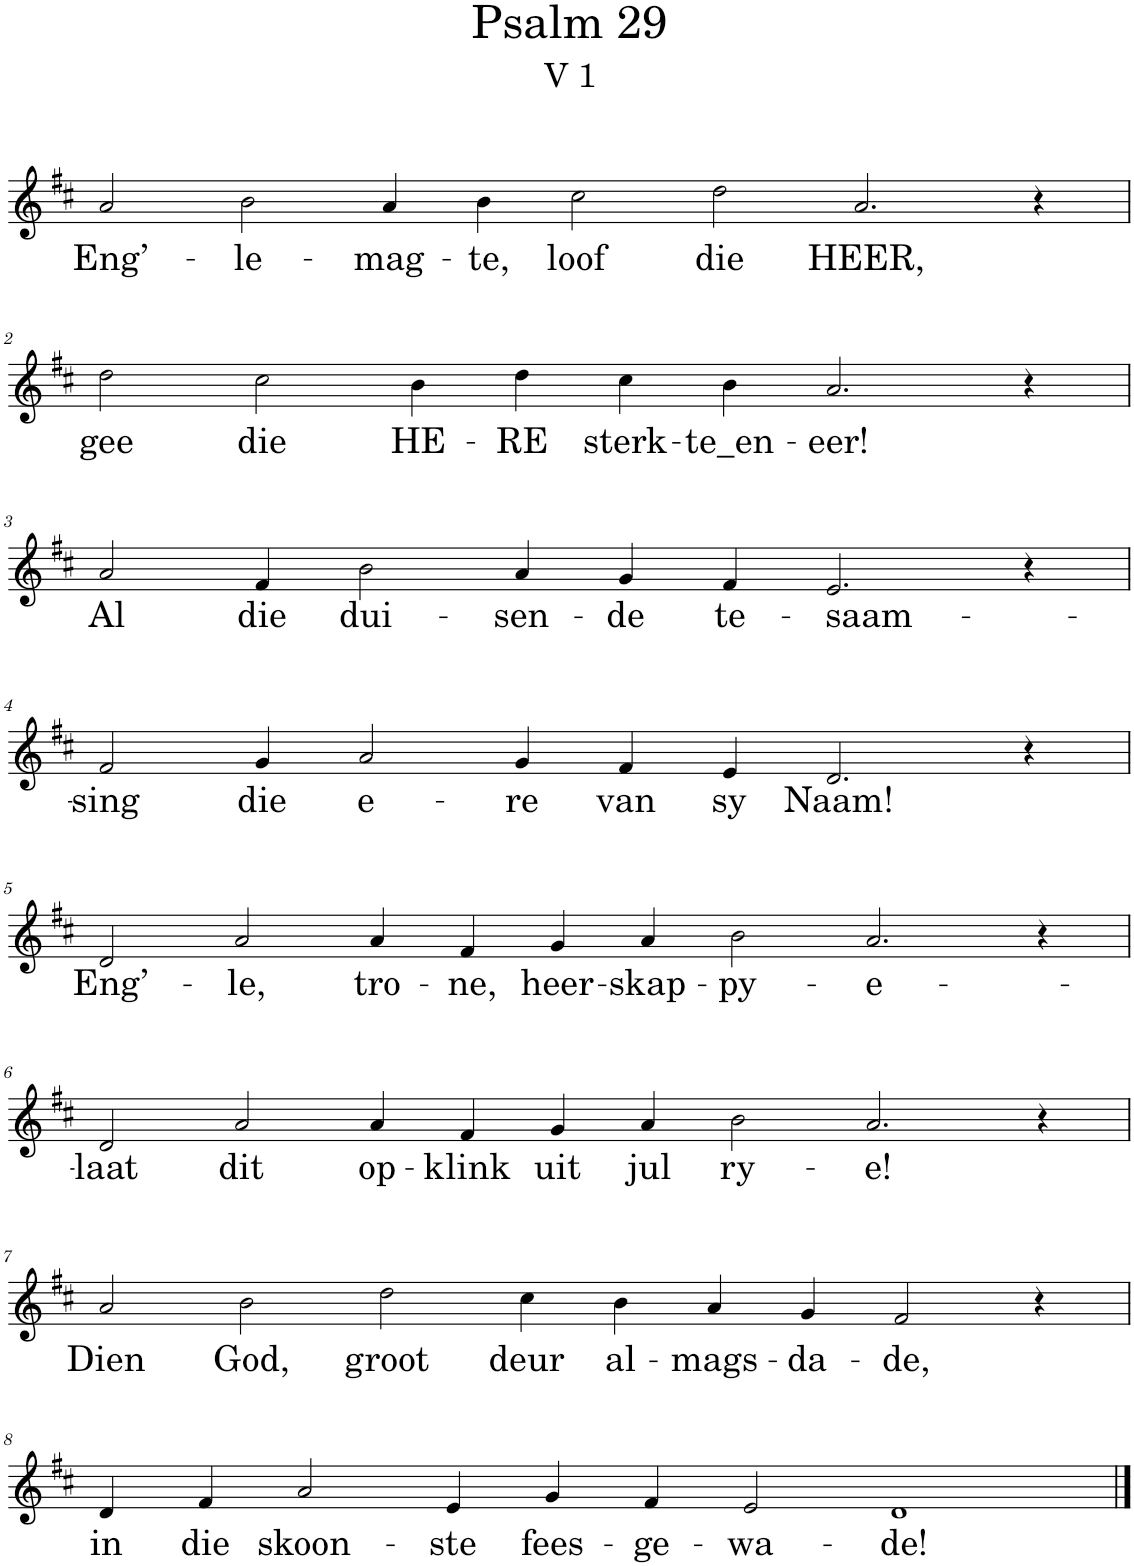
**kern	**text
*part1	*part1
*staff1	*staff1
*I"Pipe Organ	*
*I'Org.	*
*clefG2	*
*k[f#c#]	*
*M14/4	*
=1	=1
!	!LO:LY:b
2a/	Eng’-
!	!LO:LY:b
2b\	-le-
!	!LO:LY:b
4a/	-mag-
!	!LO:LY:b
4b\	-te,
!	!LO:LY:b
2cc#\	loof
!	!LO:LY:b
2dd\	die
!	!LO:LY:b
2.a/	HEER,
4r	.
!!LO:LB:g=z
=2	=2
*M12/4	*
!	!LO:LY:b
2dd\	gee
!	!LO:LY:b
2cc#\	die
!	!LO:LY:b
4b\	HE-
!	!LO:LY:b
4dd\	-RE
!	!LO:LY:b
4cc#\	sterk-
!	!LO:LY:b
4b\	-te_en-
!	!LO:LY:b
2.a/	-eer!
4r	.
!!LO:LB:g=z
=3	=3
!	!LO:LY:b
2a/	Al
!	!LO:LY:b
4f#/	die
!	!LO:LY:b
2b\	dui-
!	!LO:LY:b
4a/	-sen-
!	!LO:LY:b
4g/	-de
!	!LO:LY:b
4f#/	te-
!	!LO:LY:b
2.e/	-saam-
4r	.
!!LO:LB:g=z
=4	=4
!	!LO:LY:b
2f#/	-sing
!	!LO:LY:b
4g/	die
!	!LO:LY:b
2a/	e-
!	!LO:LY:b
4g/	-re
!	!LO:LY:b
4f#/	van
!	!LO:LY:b
4e/	sy
!	!LO:LY:b
2.d/	Naam!
4r	.
!!LO:LB:g=z
=5	=5
*M14/4	*
!	!LO:LY:b
2d/	Eng’-
!	!LO:LY:b
2a/	-le,
!	!LO:LY:b
4a/	tro-
!	!LO:LY:b
4f#/	-ne,
!	!LO:LY:b
4g/	heer-
!	!LO:LY:b
4a/	-skap-
!	!LO:LY:b
2b\	-py-
!	!LO:LY:b
2.a/	-e-
4r	.
!!LO:LB:g=z
=6	=6
!	!LO:LY:b
2d/	-laat
!	!LO:LY:b
2a/	dit
!	!LO:LY:b
4a/	op-
!	!LO:LY:b
4f#/	-klink
!	!LO:LY:b
4g/	uit
!	!LO:LY:b
4a/	jul
!	!LO:LY:b
2b\	ry-
!	!LO:LY:b
2.a/	-e!
4r	.
!!LO:LB:g=z
=7	=7
!	!LO:LY:b
2a/	Dien
!	!LO:LY:b
2b\	God,
!	!LO:LY:b
2dd\	groot
!	!LO:LY:b
4cc#\	deur
!	!LO:LY:b
4b\	al-
!	!LO:LY:b
4a/	-mags-
!	!LO:LY:b
4g/	-da-
!	!LO:LY:b
2f#/	-de,
4r	.
!!LO:LB:g=z
=8	=8
!	!LO:LY:b
4d/	in
!	!LO:LY:b
4f#/	die
!	!LO:LY:b
2a/	skoon-
!	!LO:LY:b
4e/	-ste
!	!LO:LY:b
4g/	fees-
!	!LO:LY:b
4f#/	-ge-
!	!LO:LY:b
2e/	-wa-
!	!LO:LY:b
1d	-de!
==	==
*-	*-
